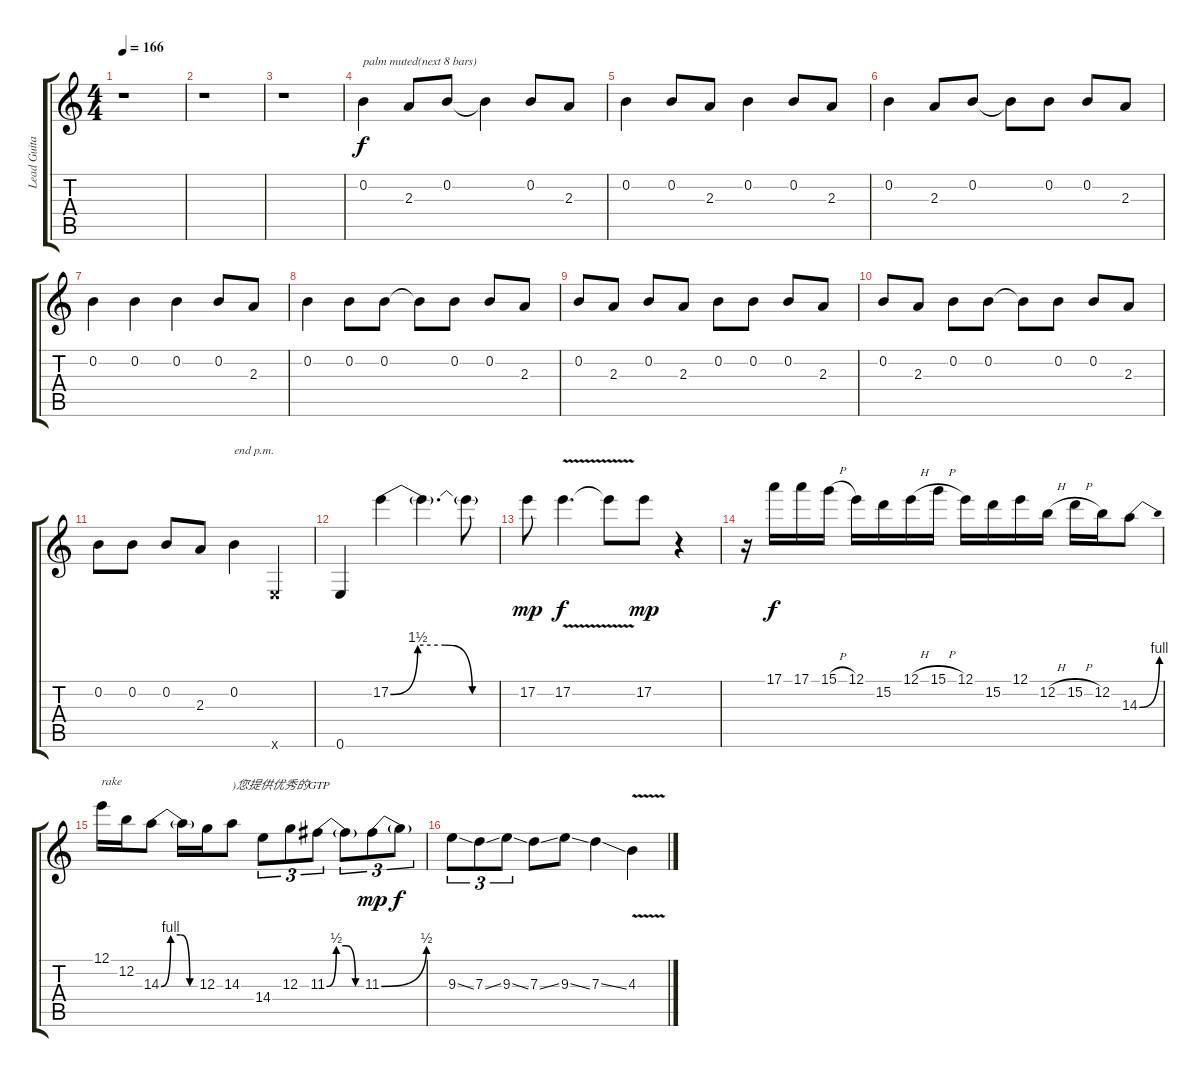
\track ("Lead Guitar" "Lead Guita") {instrument distortionguitar}
\staff {score tabs}
\tuning (E4 B3 G3 D3 A2 E2) {hide}
\ts (4 4)
\tempo 166
\clef g2
\ks c
r.1{dy f} |
r.1 |
r.1 |
0.2.4{txt "palm muted(next 8 bars)" instrument electricguitarmuted} 2.3.8 0.2.8 0.2{t}.4 0.2.8 2.3.8 |
0.2.4 0.2.8 2.3.8 0.2.4 0.2.8 2.3.8 |
0.2.4 2.3.8 0.2.8 0.2{t}.8 0.2.8 0.2.8 2.3.8 |
0.2.4 0.2.4 0.2.4 0.2.8 2.3.8 |
0.2.4 0.2.8 0.2.8 0.2{t}.8 0.2.8 0.2.8 2.3.8 |
0.2.8 2.3.8 0.2.8 2.3.8 0.2.8 0.2.8 0.2.8 2.3.8 |
0.2.8 2.3.8 0.2.8 0.2.8 0.2{t}.8 0.2.8 0.2.8 2.3.8 |
0.2.8 0.2.8 0.2.8 2.3.8 0.2.4{txt "end p.m." instrument distortionguitar} 0.6{x}.4 |
0.6.4 17.2{be (custom 0 0 15 6 30 6 45 0 60 0)}.4 17.2{t}.4{d} 17.2{t}.8 |
17.2.8{dy mp} 17.2{v}.4{d dy f} 17.2{t}.8 17.2.8{dy mp} r.4 |
r.16 17.1.16{dy f} 17.1.16 15.1{h}.16 12.1.16 15.2.16 12.1{h}.16 15.1{h}.16 12.1.16 15.2.16 12.1.16 12.2{h}.16 15.2{h}.16 12.2.16 14.3{be (bend 0 0 60 4)}.8 |
12.1.16{txt "rake"} 12.2.16 14.3{be (custom 0 0 15 4 30 4 45 0 60 0)}.8 14.3{t}.16 12.3.16 14.3.8{txt ")您提供优秀的GTP"} 14.4.8{tu (3 2)} 12.3.8{tu (3 2)} 11.3{be (custom 0 0 15 2 30 2 45 0 60 0)}.8{tu (3 2)} 11.3{t}.8{tu (3 2)} 11.3{be (bend 0 0 60 2)}.8{tu (3 2) dy mp} 11.3{t}.8{tu (3 2) dy f} |
9.3{ss}.8{tu (3 2)} 7.3{ss}.8{tu (3 2)} 9.3{ss}.8{tu (3 2)} 7.3{ss}.8 9.3{ss}.8 7.3{ss}.4 4.3{v}.4
